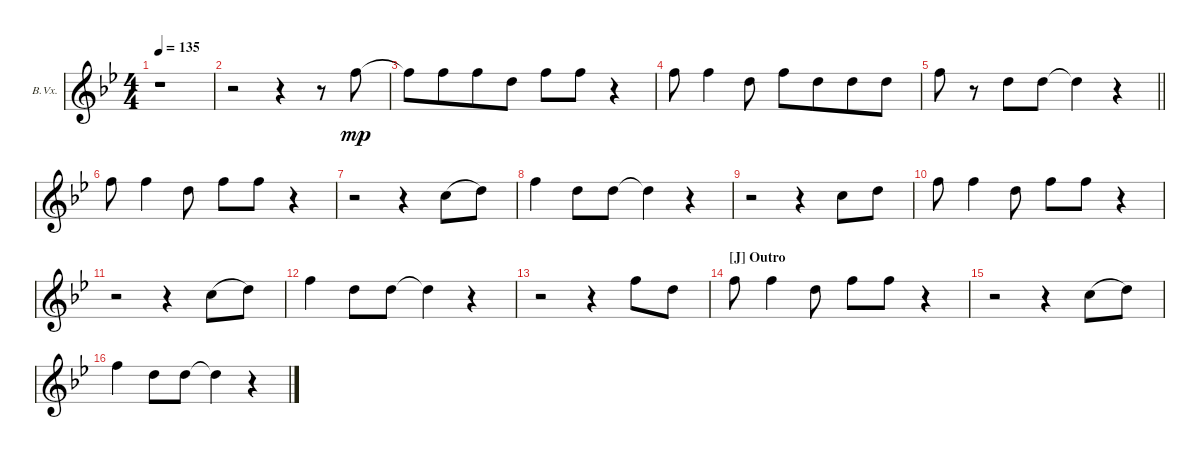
\defaultSystemsLayout 4
\bracketExtendMode groupsimilarinstruments
\firstSystemTrackNameOrientation horizontal
\otherSystemsTrackNameOrientation horizontal
\track ("Back Vocals" "B.Vx.") {instrument acousticguitarsteel}
\staff {score}
\tuning (E4 B3 G3 D3 A2 E2)
\ts (4 4)
\tempo 135
\clef g2
\ks bb
r.1{dy mp} |
r.2 r.4 r.8 1.1.8 |
1.1{t}.8 1.1.8{beam merge} 1.1.8 3.2.8 1.1.8 1.1.8 r.4 |
1.1.8 1.1.4 3.2.8 1.1.8 3.2.8{beam merge} 3.2.8 3.2.8 |
\barLineRight lightlight
1.1.8 r.8 3.2.8 3.2.8 3.2{t}.4 r.4 |
1.1.8 1.1.4 3.2.8 1.1.8 1.1.8 r.4 |
r.2 r.4 1.2.8{legatoorigin} 3.2.8 |
1.1.4 3.2.8 3.2.8 3.2{t}.4 r.4 |
r.2 r.4 1.2.8 3.2.8 |
1.1.8 1.1.4 3.2.8 1.1.8 1.1.8 r.4 |
r.2 r.4 1.2.8{legatoorigin} 3.2.8 |
1.1.4 3.2.8 3.2.8 3.2{t}.4 r.4 |
r.2 r.4 1.1.8 3.2.8 |
\section ("J" "Outro")
1.1.8 1.1.4 3.2.8 1.1.8 1.1.8 r.4 |
r.2 r.4 1.2.8{legatoorigin} 3.2.8 |
1.1.4 3.2.8 3.2.8 3.2{t}.4 r.4
